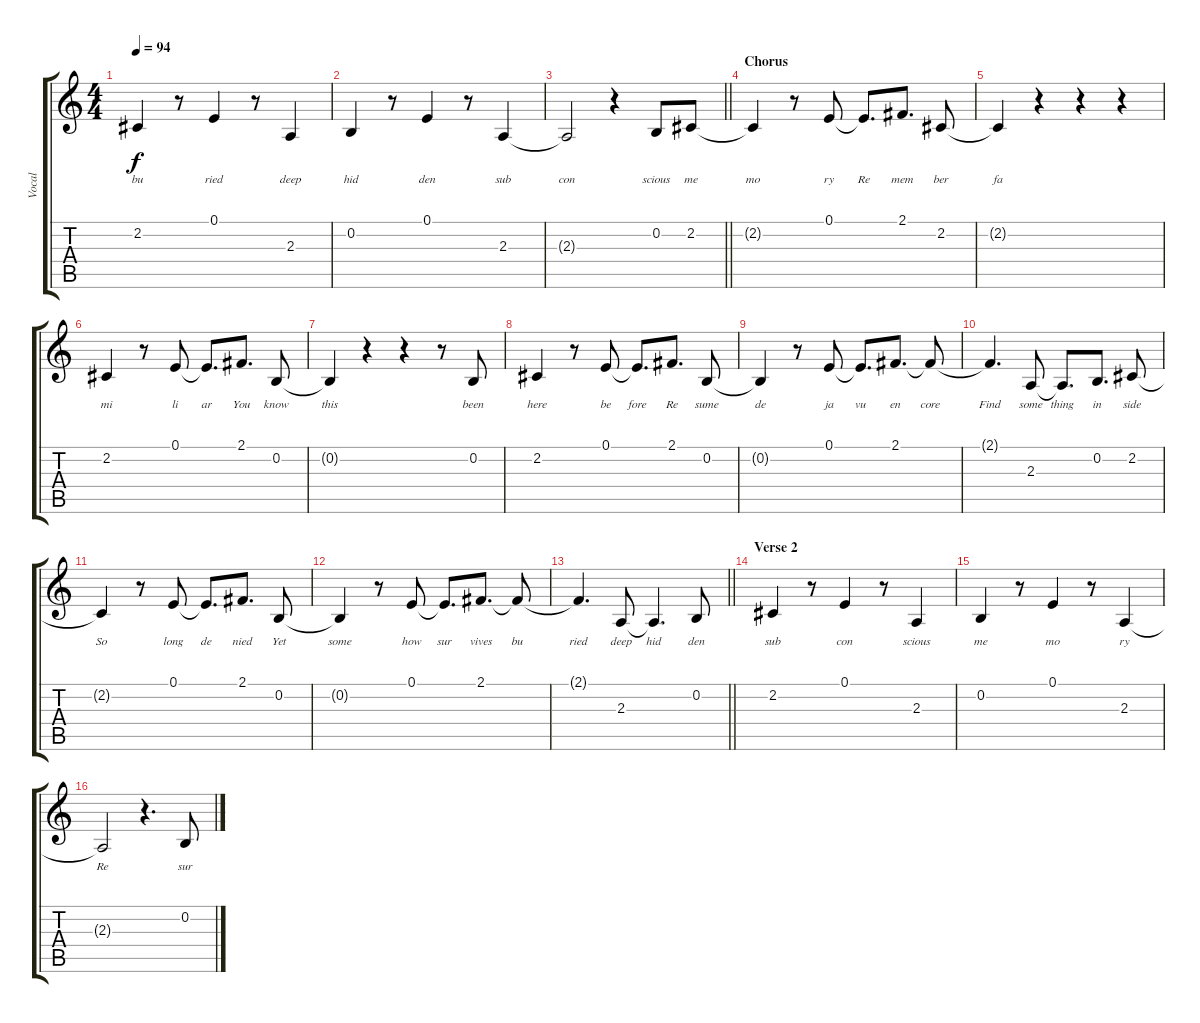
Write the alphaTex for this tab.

\track ("Vocal" "Vocal") {instrument acousticgrandpiano}
\staff {score tabs}
\tuning (E4 B3 G3 D3 A2 E2) {hide}
\ts (4 4)
\tempo 94
\clef g2
\ks c
2.2.4{lyrics (0 "bu") lyrics (1 "") lyrics (2 "") lyrics (3 "") lyrics (4 "") dy f} r.8 0.1.4{lyrics (0 "ried") lyrics (1 "") lyrics (2 "") lyrics (3 "") lyrics (4 "")} r.8 2.3.4{lyrics (0 "deep") lyrics (1 "") lyrics (2 "") lyrics (3 "") lyrics (4 "")} |
0.2.4{lyrics (0 "hid") lyrics (1 "") lyrics (2 "") lyrics (3 "") lyrics (4 "")} r.8 0.1.4{lyrics (0 "den") lyrics (1 "") lyrics (2 "") lyrics (3 "") lyrics (4 "")} r.8 2.3.4{lyrics (0 "sub") lyrics (1 "") lyrics (2 "") lyrics (3 "") lyrics (4 "")} |
\barLineRight lightlight
2.3{t}.2{lyrics (0 "con") lyrics (1 "") lyrics (2 "") lyrics (3 "") lyrics (4 "")} r.4 0.2.8{lyrics (0 "scious") lyrics (1 "") lyrics (2 "") lyrics (3 "") lyrics (4 "")} 2.2.8{lyrics (0 "me") lyrics (1 "") lyrics (2 "") lyrics (3 "") lyrics (4 "")} |
\section ("" "Chorus")
2.2{t}.4{lyrics (0 "mo") lyrics (1 "") lyrics (2 "") lyrics (3 "") lyrics (4 "")} r.8 0.1.8{lyrics (0 "ry") lyrics (1 "") lyrics (2 "") lyrics (3 "") lyrics (4 "")} 0.1{t}.8{d lyrics (0 "Re") lyrics (1 "") lyrics (2 "") lyrics (3 "") lyrics (4 "")} 2.1.8{d lyrics (0 "mem") lyrics (1 "") lyrics (2 "") lyrics (3 "") lyrics (4 "")} 2.2.8{lyrics (0 "ber") lyrics (1 "") lyrics (2 "") lyrics (3 "") lyrics (4 "")} |
2.2{t}.4{lyrics (0 "fa") lyrics (1 "") lyrics (2 "") lyrics (3 "") lyrics (4 "")} r.4 r.4 r.4 |
2.2.4{lyrics (0 "mi") lyrics (1 "") lyrics (2 "") lyrics (3 "") lyrics (4 "")} r.8 0.1.8{lyrics (0 "li") lyrics (1 "") lyrics (2 "") lyrics (3 "") lyrics (4 "")} 0.1{t}.8{d lyrics (0 "ar") lyrics (1 "") lyrics (2 "") lyrics (3 "") lyrics (4 "")} 2.1.8{d lyrics (0 "You") lyrics (1 "") lyrics (2 "") lyrics (3 "") lyrics (4 "")} 0.2.8{lyrics (0 "know") lyrics (1 "") lyrics (2 "") lyrics (3 "") lyrics (4 "")} |
0.2{t}.4{lyrics (0 "this") lyrics (1 "") lyrics (2 "") lyrics (3 "") lyrics (4 "")} r.4 r.4 r.8 0.2.8{lyrics (0 "been") lyrics (1 "") lyrics (2 "") lyrics (3 "") lyrics (4 "")} |
2.2.4{lyrics (0 "here") lyrics (1 "") lyrics (2 "") lyrics (3 "") lyrics (4 "")} r.8 0.1.8{lyrics (0 "be") lyrics (1 "") lyrics (2 "") lyrics (3 "") lyrics (4 "")} 0.1{t}.8{d lyrics (0 "fore") lyrics (1 "") lyrics (2 "") lyrics (3 "") lyrics (4 "")} 2.1.8{d lyrics (0 "Re") lyrics (1 "") lyrics (2 "") lyrics (3 "") lyrics (4 "")} 0.2.8{lyrics (0 "sume") lyrics (1 "") lyrics (2 "") lyrics (3 "") lyrics (4 "")} |
0.2{t}.4{lyrics (0 "de") lyrics (1 "") lyrics (2 "") lyrics (3 "") lyrics (4 "")} r.8 0.1.8{lyrics (0 "ja") lyrics (1 "") lyrics (2 "") lyrics (3 "") lyrics (4 "")} 0.1{t}.8{d lyrics (0 "vu") lyrics (1 "") lyrics (2 "") lyrics (3 "") lyrics (4 "")} 2.1.8{d lyrics (0 "en") lyrics (1 "") lyrics (2 "") lyrics (3 "") lyrics (4 "")} 2.1{t}.8{lyrics (0 "core") lyrics (1 "") lyrics (2 "") lyrics (3 "") lyrics (4 "")} |
2.1{t}.4{d lyrics (0 "Find") lyrics (1 "") lyrics (2 "") lyrics (3 "") lyrics (4 "")} 2.3.8{lyrics (0 "some") lyrics (1 "") lyrics (2 "") lyrics (3 "") lyrics (4 "")} 2.3{t}.8{d lyrics (0 "thing") lyrics (1 "") lyrics (2 "") lyrics (3 "") lyrics (4 "")} 0.2.8{d lyrics (0 "in") lyrics (1 "") lyrics (2 "") lyrics (3 "") lyrics (4 "")} 2.2.8{lyrics (0 "side") lyrics (1 "") lyrics (2 "") lyrics (3 "") lyrics (4 "")} |
2.2{t}.4{lyrics (0 "So") lyrics (1 "") lyrics (2 "") lyrics (3 "") lyrics (4 "")} r.8 0.1.8{lyrics (0 "long") lyrics (1 "") lyrics (2 "") lyrics (3 "") lyrics (4 "")} 0.1{t}.8{d lyrics (0 "de") lyrics (1 "") lyrics (2 "") lyrics (3 "") lyrics (4 "")} 2.1.8{d lyrics (0 "nied") lyrics (1 "") lyrics (2 "") lyrics (3 "") lyrics (4 "")} 0.2.8{lyrics (0 "Yet") lyrics (1 "") lyrics (2 "") lyrics (3 "") lyrics (4 "")} |
0.2{t}.4{lyrics (0 "some") lyrics (1 "") lyrics (2 "") lyrics (3 "") lyrics (4 "")} r.8 0.1.8{lyrics (0 "how") lyrics (1 "") lyrics (2 "") lyrics (3 "") lyrics (4 "")} 0.1{t}.8{d lyrics (0 "sur") lyrics (1 "") lyrics (2 "") lyrics (3 "") lyrics (4 "")} 2.1.8{d lyrics (0 "vives") lyrics (1 "") lyrics (2 "") lyrics (3 "") lyrics (4 "")} 2.1{t}.8{lyrics (0 "bu") lyrics (1 "") lyrics (2 "") lyrics (3 "") lyrics (4 "")} |
\barLineRight lightlight
2.1{t}.4{d lyrics (0 "ried") lyrics (1 "") lyrics (2 "") lyrics (3 "") lyrics (4 "")} 2.3.8{lyrics (0 "deep") lyrics (1 "") lyrics (2 "") lyrics (3 "") lyrics (4 "")} 2.3{t}.4{d lyrics (0 "hid") lyrics (1 "") lyrics (2 "") lyrics (3 "") lyrics (4 "")} 0.2.8{lyrics (0 "den") lyrics (1 "") lyrics (2 "") lyrics (3 "") lyrics (4 "")} |
\section ("" "Verse 2")
2.2.4{lyrics (0 "sub") lyrics (1 "") lyrics (2 "") lyrics (3 "") lyrics (4 "")} r.8 0.1.4{lyrics (0 "con") lyrics (1 "") lyrics (2 "") lyrics (3 "") lyrics (4 "")} r.8 2.3.4{lyrics (0 "scious") lyrics (1 "") lyrics (2 "") lyrics (3 "") lyrics (4 "")} |
0.2.4{lyrics (0 "me") lyrics (1 "") lyrics (2 "") lyrics (3 "") lyrics (4 "")} r.8 0.1.4{lyrics (0 "mo") lyrics (1 "") lyrics (2 "") lyrics (3 "") lyrics (4 "")} r.8 2.3.4{lyrics (0 "ry") lyrics (1 "") lyrics (2 "") lyrics (3 "") lyrics (4 "")} |
2.3{t}.2{lyrics (0 "Re") lyrics (1 "") lyrics (2 "") lyrics (3 "") lyrics (4 "")} r.4{d} 0.2.8{lyrics (0 "sur") lyrics (1 "") lyrics (2 "") lyrics (3 "") lyrics (4 "")}
